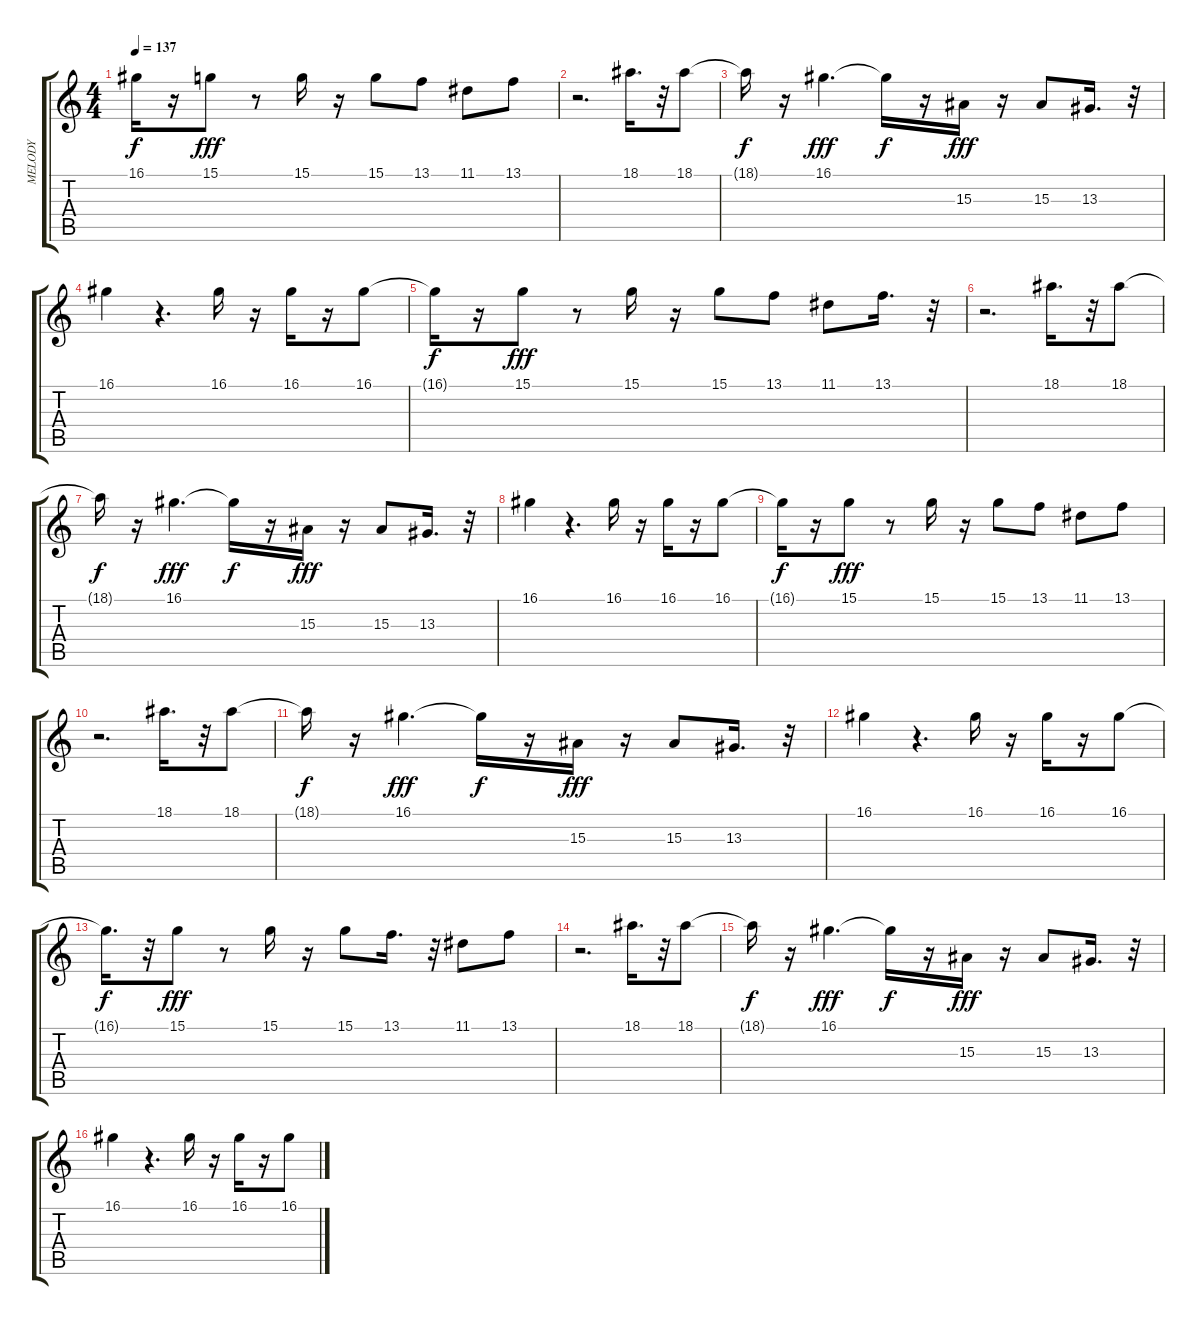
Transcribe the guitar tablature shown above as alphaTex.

\track ("MELODY" "MELODY") {instrument synthbrass1}
\staff {score tabs}
\tuning (E4 B3 G3 D3 A2 E2) {hide}
\ts (4 4)
\tempo 137
\clef g2
\ks c
16.1{t}.16{dy f} r.16 15.1.8{dy fff} r.8 15.1.16 r.16 15.1.8 13.1.8 11.1.8 13.1.8 |
r.2{d} 18.1.16{d} r.32 18.1.8 |
18.1{t}.16{dy f} r.16 16.1.4{d dy fff} 16.1{t}.16{dy f} r.16 15.3.16{dy fff} r.16 15.3.8 13.3.16{d} r.32 |
16.1.4 r.4{d} 16.1.16 r.16 16.1.16 r.16 16.1.8 |
16.1{t}.16{dy f} r.16 15.1.8{dy fff} r.8 15.1.16 r.16 15.1.8 13.1.8 11.1.8 13.1.16{d} r.32 |
r.2{d} 18.1.16{d} r.32 18.1.8 |
18.1{t}.16{dy f} r.16 16.1.4{d dy fff} 16.1{t}.16{dy f} r.16 15.3.16{dy fff} r.16 15.3.8 13.3.16{d} r.32 |
16.1.4 r.4{d} 16.1.16 r.16 16.1.16 r.16 16.1.8 |
16.1{t}.16{dy f} r.16 15.1.8{dy fff} r.8 15.1.16 r.16 15.1.8 13.1.8 11.1.8 13.1.8 |
r.2{d} 18.1.16{d} r.32 18.1.8 |
18.1{t}.16{dy f} r.16 16.1.4{d dy fff} 16.1{t}.16{dy f} r.16 15.3.16{dy fff} r.16 15.3.8 13.3.16{d} r.32 |
16.1.4 r.4{d} 16.1.16 r.16 16.1.16 r.16 16.1.8 |
16.1{t}.16{d dy f} r.32 15.1.8{dy fff} r.8 15.1.16 r.16 15.1.8 13.1.16{d} r.32 11.1.8 13.1.8 |
r.2{d} 18.1.16{d} r.32 18.1.8 |
18.1{t}.16{dy f} r.16 16.1.4{d dy fff} 16.1{t}.16{dy f} r.16 15.3.16{dy fff} r.16 15.3.8 13.3.16{d} r.32 |
16.1.4 r.4{d} 16.1.16 r.16 16.1.16 r.16 16.1.8
